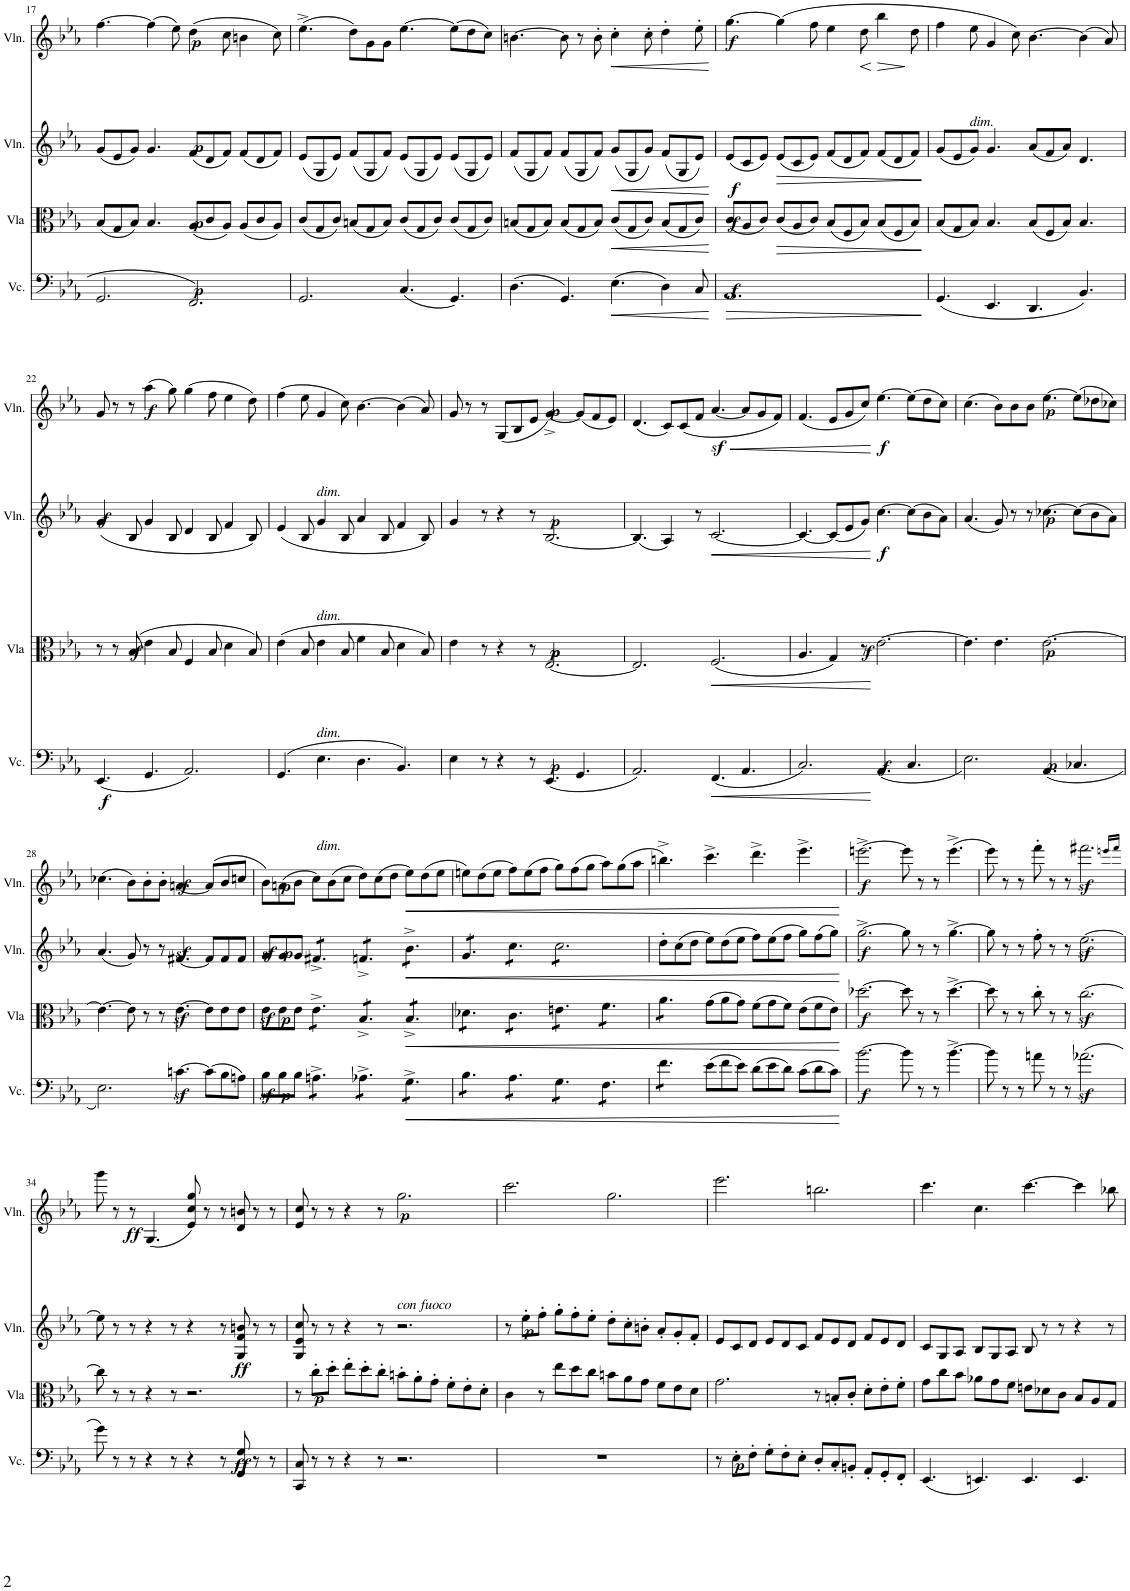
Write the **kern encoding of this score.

**kern	**dynam	**kern	**dynam	**kern	**dynam	**kern	**dynam
*part4	*part4	*part3	*part3	*part2	*part2	*part1	*part1
*staff4	*staff4	*staff3	*staff3	*staff2	*staff2	*staff1	*staff1
*I"Violoncello	*	*I"Viola	*	*I"Violin	*	*I"Violin	*
*I'Vc.	*	*I'Vla	*	*I'Vln.	*	*I'Vln.	*
!!LO:PB:g=z
*clefF4	*	*clefC3	*	*clefG2	*	*clefG2	*
*k[b-e-a-]	*	*k[b-e-a-]	*	*k[b-e-a-]	*	*k[b-e-a-]	*
*M12/8	*	*M12/8	*	*M12/8	*	*M12/8	*
=17	=17	=17	=17	=17	=17	=17	=17
2.GG/	.	(<8B-/L	.	(<8g/L	.	[4.ff\	.
.	.	8G/	.	8e-/	.	.	.
.	.	8B-/J)	.	8g/J)	.	.	.
.	.	4.B-/	.	4.g/	.	(>4ff\]	.
.	.	.	.	.	.	8ee-\)	.
!	!LO:DY:a	!	!LO:DY:a	!	!LO:DY:a	!	!LO:DY:a
2.FF/	p	(<8A-/L	p	(<8f/L	p	(>4dd\	p
.	.	8c/	.	8d/	.	.	.
.	.	8A-/J)	.	8f/J)	.	8cc\	.
.	.	(<8A-/L	.	(<8f/L	.	4bn\	.
.	.	8c/	.	8d/	.	.	.
.	.	8A-/J)	.	8f/J)	.	8cc\)	.
=18	=18	=18	=18	=18	=18	=18	=18
2.GG/	.	(<8c/L	.	(<8e-/L	.	(>4.ee-^\	.
.	.	8G/	.	8G/	.	.	.
.	.	8c/J)	.	8e-/J)	.	.	.
.	.	(<8Bn/L	.	(<8f/L	.	8dd\L)	.
.	.	8G/	.	8G/	.	8g\	.
.	.	8B/J)	.	8f/J)	.	8g\J	.
(<4.C/	.	(<8c/L	.	(<8e-/L	.	[4.ee-\	.
.	.	8G/	.	8G/	.	.	.
.	.	8c/J)	.	8e-/J)	.	.	.
4.GG/)	.	(<8c/L	.	(<8e-/L	.	(>8ee-\L]	.
.	.	8G/	.	8G/	.	8dd\	.
.	.	8c/J)	.	8e-/J)	.	8cc\J)	.
=19	=19	=19	=19	=19	=19	=19	=19
(>4.D\	.	(<8Bn/L	.	(<8f/L	.	[4.bn\	.
.	.	8G/	.	8G/	.	.	.
.	.	8B/J)	.	8f/J)	.	.	.
4.GG/)	.	(<8B/L	.	(<8f/L	.	8b\]	.
.	.	8G/	.	8G/	.	8r	.
.	.	8B/J)	.	8f/J)	.	8b'\	.
!	!LO:HP:b	!	!LO:HP:b	!	!LO:HP:b	!	!LO:HP:b
(>4.E-\	<	(<8c/L	<	(<8g/L	<	4cc'\	<
.	.	8G/	.	8G/	.	.	.
.	.	8c/J)	.	8g/J)	.	8cc'\	.
4D\)	.	(<8B/L	.	(<8f/L	.	4dd'\	.
.	.	8G/	.	8G/	.	.	.
8C/	.	8c/J)	.	8e-/J)	.	8ee-'\	.
.	[	.	[	.	[	.	[
=20	=20	=20	=20	=20	=20	=20	=20
!	!LO:HP:b	!	!	!	!	!	!
!	!LO:DY:n=1:a	!	!LO:DY:a	!	!LO:DY:b	!	!LO:DY:a
1.AA-	> f	(<8c/L	f	(<8e-/L	f	[4.gg\	f
.	.	8A-/	.	8c/	.	.	.
.	.	8c/J)	.	8e-/J)	.	.	.
!	!	!	!LO:HP:b	!	!LO:HP:b	!	!
.	.	(<8c/L	>	(<8e-/L	>	(>4gg\]	.
.	.	8A-/	.	8c/	.	.	.
.	.	8c/J)	.	8e-/J)	.	8ff\	.
.	.	(<8B-/L	.	(<8f/L	.	4ee-\	.
.	.	8F/	.	8d/	.	.	.
!	!	!	!	!	!	!	!LO:HP:b
.	.	8B-/J)	.	8f/J)	.	8dd\	<
!	!	!	!	!	!	!	!LO:HP:n=1:b
.	.	(<8B-/L	.	(<8f/L	.	4bb-\	[ >
.	.	8F/	.	8d/	.	.	.
.	.	8B-/J)	.	8f/J)	.	8dd\	]
.	]	.	]	.	]	.	.
=21	=21	=21	=21	=21	=21	=21	=21
(<4.GG/	.	(<8B-/L	.	(<8g/L	.	4ff\	.
.	.	8G/	.	8e-/	.	.	.
!	!	!	!	!	!	!LO:TX:b:i:t=dim.	!
.	.	8B-/J)	.	8g/J)	.	8ee-\	.
4.EE-/	.	4.B-/	.	4.g/	.	4g/	.
.	.	.	.	.	.	8cc\)	.
4.DD/	.	(<8B-/L	.	(<8a-/L	.	[4.b-\	.
.	.	8F/	.	8f/	.	.	.
.	.	8B-/J)	.	8a-/J)	.	.	.
4.BB-/)	.	4.B-/	.	4.d/	.	(>4b-\]	.
.	.	.	.	.	.	8a-/)	.
!!LO:LB:g=z
=22	=22	=22	=22	=22	=22	=22	=22
!	!LO:DY:b	!	!	!	!LO:DY:a	!	!
(<4.EE-/	f	8r	.	(<4g/	f	8g/	.
.	.	8r	.	.	.	8r	.
!	!	!	!LO:DY:a	!	!	!	!
.	.	(>8B-/	f	8B-/	.	8r	.
!	!	!	!	!	!	!	!LO:DY:a
4.GG/	.	4e-\	.	4g/	.	(>4aa-\	f
.	.	8B-/	.	8B-/	.	8gg\)	.
2.AA-/)	.	4F/	.	4d/	.	(>4gg\	.
.	.	8B-/	.	8B-/	.	8ff\	.
.	.	4d\	.	4f/	.	4ee-\	.
.	.	8B-/)	.	8B-/)	.	8dd\)	.
=23	=23	=23	=23	=23	=23	=23	=23
(>4.GG/	.	(>4e-\	.	(<4e-/	.	(>4ff\	.
.	.	8B-/	.	8B-/	.	8ee-\	.
!	!	!	!	!	!	!LO:TX:b:i:t=dim.	!
!	!	!	!	!LO:TX:b:i:t=dim.	!	!	!
!	!	!LO:TX:b:i:t=dim.	!	!	!	!	!
!LO:TX:b:i:t=dim.	!	!	!	!	!	!	!
4.E-\	.	4e-\	.	4g/	.	4g/	.
.	.	8B-/	.	8B-/	.	8cc\)	.
4.D\	.	4f\	.	4a-/	.	[4.b-\	.
.	.	8B-/	.	8B-/	.	.	.
4.BB-/)	.	4d\	.	4f/	.	(>4b-\]	.
.	.	8B-/)	.	8B-/)	.	8a-/)	.
=24	=24	=24	=24	=24	=24	=24	=24
4E-\	.	4e-\	.	4g/	.	8g/	.
.	.	.	.	.	.	8r	.
8r	.	8r	.	8r	.	8r	.
4r	.	4r	.	4r	.	(<8G/L	.
.	.	.	.	.	.	8B-/	.
8r	.	8r	.	8r	.	8e-/J	.
!	!LO:DY:a	!	!LO:DY:a	!	!	!	!
!	!	!	!LO:DY:n=1:a	!	!LO:DY:a	!	!LO:DY:a
(<4.EE-/	p	[2.E-/	p p	[2.B-/	p	[4.g^/)	p
4.GG/	.	.	.	.	.	(<8g/L]	.
.	.	.	.	.	.	8f/	.
.	.	.	.	.	.	8e-/J)	.
=25	=25	=25	=25	=25	=25	=25	=25
2.AA-/)	.	2.E-/]	.	(<4.B-/]	.	(<4.d/	.
.	.	.	.	4A-/)	.	8c/L)	.
.	.	.	.	.	.	(<8c/	.
.	.	.	.	8r	.	8f/J	.
!	!LO:HP:b	!	!LO:HP:b	!	!LO:HP:b	!	!LO:HP:b
(<4.FF/	<	(<2.F/	<	[2.c/	<	[4.a-z</	<
4.AA-/	.	.	.	.	.	8a-/L]	.
.	.	.	.	.	.	8g/	.
.	.	.	.	.	.	8f/J)	.
=26	=26	=26	=26	=26	=26	=26	=26
2.C/)	.	4.A-/	.	4.c/_	.	(<4.f/	.
.	.	4G/)	.	(<8c/L]	.	8e-/L	.
.	.	.	.	8e-/	.	8g/	.
!	!	!	!LO:DY:a	!	!	!	!
.	.	8r	f	8g/J)	.	8cc/J)	.
!	!LO:DY:n=1:a	!	!	!	!LO:DY:n=1:b	!	!LO:DY:n=1:b
(<4.AA-/	[ f	[2.e-\	[	[4.cc\	[ f	[4.ee-\	[ f
4.C/	.	.	.	(>8cc\L]	.	(>8ee-\L]	.
.	.	.	.	8b-\	.	8dd\	.
.	.	.	.	8a-\J)	.	8cc\J)	.
=27	=27	=27	=27	=27	=27	=27	=27
2.E-\)	.	4.e-\]	.	(<4.a-/	.	(>4.cc\	.
.	.	4.e-\	.	8g/)	.	8b-\L)	.
.	.	.	.	8r	.	8b-\	.
.	.	.	.	8r	.	8b-\J	.
!	!LO:DY:a	!	!LO:DY:a	!	!LO:DY:a	!	!LO:DY:a
(<4.AA-/	p	[2.e-\	p	[4.cc-X\	p	[4.ee-\	p
4.C-X/	.	.	.	(>8cc-\L]	.	(>8ee-\L]	.
.	.	.	.	8b-\	.	8dd-X\	.
.	.	.	.	8a-\J)	.	8cc-X\J)	.
!!LO:LB:g=z
=28	=28	=28	=28	=28	=28	=28	=28
2.E-\)	.	4.e-\_	.	(<4.a-/	.	(>4.cc-X\	.
.	.	8e-\]	.	8g/)	.	8b-\L)	.
.	.	8r	.	8r	.	8b-'\	.
.	.	8r	.	8r	.	8b-'\J	.
[4.cnz>\	.	[4.e-z>\	.	[4.f#Xz>/	.	[4.anz>/	.
(>8c\L]	.	8e-\L]	.	8f#/L]	.	(>8a/L]	.
8B-\	.	8e-\	.	8f#/	.	8b-/	.
8An\J)	.	8e-\J	.	8f#/J	.	8ccn/J	.
=29	=29	=29	=29	=29	=29	=29	=29
8B-z>\L	.	8e-z>\L	.	8gz>/L	.	8b-\L)	.
!	!LO:DY:a	!	!LO:DY:a	!	!LO:DY:a	!	!LO:DY:a
8B-\	p	8e-\	p	8g/	p	(>8an\	p
8B-\J	.	8e-\J	.	8g/J	.	8b-\J	.
*tremolo	*	*	*	*	*	*	*
*	*	*tremolo	*	*	*	*	*
*	*	*	*	*tremolo	*	*	*
8An^\L	.	8e-^\L	.	8f#X^/L	.	8cc\L)	.
8An^\	.	8e-^\	.	8f#X^/	.	(>8b-\	.
8An^\J	.	8e-^\J	.	8f#X^/J	.	8cc\J	.
8A-X^\L	.	8B-^/L	.	8fn^/L	.	8dd\L)	.
8A-X^\	.	8B-^/	.	8fn^/	.	(>8cc\	.
8A-X^\J	.	8B-^/J	.	8fn^/J	.	8dd\J	.
!	!LO:HP:b	!	!LO:HP:b	!	!LO:HP:b	!	!LO:HP:b
8G^\L	<	8B-^/L	<	8b-^\L	<	8ee-\L)	<
8G^\	.	8B-^/	.	8b-^\	.	(>8dd\	.
8G^\J	.	8B-^/J	.	8b-^\J	.	8ee-\J	.
=30	=30	=30	=30	=30	=30	=30	=30
8B-\L	.	8d-X\L	.	8g/L	.	8een\L)	.
8B-\	.	8d-X\	.	8g/	.	(>8dd\	.
8B-\J	.	8d-X\J	.	8g/J	.	8ee\J	.
8A-\L	.	8c\L	.	8cc\L	.	8ff\L)	.
8A-\	.	8c\	.	8cc\	.	(>8ee\	.
8A-\J	.	8c\J	.	8cc\J	.	8ff\J	.
8G\L	.	8en\L	.	8cc\L	.	8gg\L)	.
8G\	.	8en\	.	8cc\	.	(>8ff\	.
8G\J	.	8en\J	.	8cc\	.	8gg\J	.
8F\L	.	8f\L	.	8cc\	.	8aa-\L)	.
8F\	.	8f\	.	8cc\	.	(>8gg\	.
8F\J	.	8f\J	.	8cc\J	.	8aa-\J	.
*	*	*	*	*Xtremolo	*	*	*
=31	=31	=31	=31	=31	=31	=31	=31
8f\L	.	8a-\L	.	8dd'\L	.	4.bbn^\)	.
8f\	.	8a-\	.	(>8cc\	.	.	.
8f\J	.	8a-\J	.	8dd\J	.	.	.
*	*	*Xtremolo	*	*	*	*	*
*Xtremolo	*	*	*	*	*	*	*
(>8e-\L	.	(>8g\L	.	8ee-\L)	.	4.ccc^\	.
8f\	.	8a-\	.	(>8dd\	.	.	.
8e-\J)	.	8g\J)	.	8ee-\J	.	.	.
(>8d\L	.	(>8f\L	.	8ff\L)	.	4.ddd^\	.
8e-\	.	8g\	.	(>8ee-\	.	.	.
8d\J)	.	8f\J)	.	8ff\J	.	.	.
(>8c\L	.	(>8e-\L	.	8gg\L)	.	4.eee-^\	.
8d\	.	8f\	.	(>8ff\	.	.	.
8c\J)	.	8e-\J)	.	8gg\J)	.	.	.
.	[	.	[	.	[	.	[
=32	=32	=32	=32	=32	=32	=32	=32
!	!LO:DY:a	!	!LO:DY:a	!	!LO:DY:a	!	!LO:DY:a
[2.b-\	f	[2.dd-X\	f	[2.gg^\	f	[2.eeen^\	f
8b-\]	.	8dd-\]	.	8gg\]	.	8eee\]	.
8r	.	8r	.	8r	.	8r	.
8r	.	8r	.	8r	.	8r	.
[4.b-^\	.	[4.dd-^\	.	[4.gg^\	.	(>4.eee^\	.
=33	=33	=33	=33	=33	=33	=33	=33
8b-\]	.	8dd-\]	.	8gg\]	.	8eee-\)	.
8r	.	8r	.	8r	.	8r	.
8r	.	8r	.	8r	.	8r	.
8an\	.	8cc'\	.	8ff'\	.	8fff'\	.
8r	.	8r	.	8r	.	8r	.
8r	.	8r	.	8r	.	8r	.
(>2.a-Xz>\	.	[2.ccz>\	.	[2.ee-z>\	.	2.fff#Xz>\	.
.	.	.	.	.	.	16qeeen/LL	.
.	.	.	.	.	.	16qfff#/JJ	.
!!LO:LB:g=z
=34	=34	=34	=34	=34	=34	=34	=34
8g\)	.	8cc\]	.	8ee-\]	.	8ggg\	.
8r	.	8r	.	8r	.	8r	.
!	!	!	!	!	!	!	!LO:DY:b
8r	.	8r	.	8r	.	8r	ff
4r	.	4r	.	4r	.	(<4.G/	.
8r	.	8r	.	8r	.	.	.
4r	.	2.r	.	4r	.	8e-/ 8cc/ 8gg/)	.
.	.	.	.	.	.	8r	.
8r	.	.	.	8r	.	8r	.
!	!LO:DY:a	!	!	!	!LO:DY:b	!	!
8GG/ 8G/	ff	.	.	8G/ 8f/ 8bn/	ff	8d/ 8bn/	.
8r	.	.	.	8r	.	8r	.
8r	.	.	.	8r	.	8r	.
=35	=35	=35	=35	=35	=35	=35	=35
8CC/ 8C/	.	8r	.	8G/ 8e-/ 8cc/	.	8e-/ 8cc/	.
!	!	!	!LO:DY:a	!	!	!	!
8r	.	8cc'\L	p	8r	.	8r	.
8r	.	8dd'\J	.	8r	.	8r	.
4r	.	8ee-'\L	.	4r	.	4r	.
.	.	8dd'\	.	.	.	.	.
8r	.	8cc'\J	.	8r	.	8r	.
!	!	!	!	!	!	!LO:TX:b:i:t=con fuoco	!
!	!	!	!	!	!	!	!LO:DY:a
2.r	.	8bn'\L	.	2.r	.	2.gg\	p
.	.	8a-'\	.	.	.	.	.
.	.	8g'\J	.	.	.	.	.
.	.	8f'\L	.	.	.	.	.
.	.	8e-'\	.	.	.	.	.
.	.	8d'\J	.	.	.	.	.
=36	=36	=36	=36	=36	=36	=36	=36
1.r	.	4c\	.	8r	.	2.ccc\	.
!	!	!	!	!	!LO:DY:a	!	!
.	.	.	.	8ee-'\L	p	.	.
.	.	8r	.	8ff'\J	.	.	.
.	.	8ee-\L	.	8gg'\L	.	.	.
.	.	8dd\	.	8ff'\	.	.	.
.	.	8cc\J	.	8ee-'\J	.	.	.
.	.	8bn\L	.	8dd'\L	.	2.gg\	.
.	.	8a-\	.	8cc'\	.	.	.
.	.	8g\J	.	8bn'\J	.	.	.
.	.	8f\L	.	8a-'/L	.	.	.
.	.	8e-\	.	8g'/	.	.	.
.	.	8d\J	.	8f'/J	.	.	.
=37	=37	=37	=37	=37	=37	=37	=37
8r	.	2.g\	.	8e-/L	.	2.eee-\	.
!	!LO:DY:a	!	!	!	!	!	!
8E-'\L	p	.	.	8c/	.	.	.
8F'\J	.	.	.	8d/J	.	.	.
8G'\L	.	.	.	8e-/L	.	.	.
8F'\	.	.	.	8d/	.	.	.
8E-'\J	.	.	.	8c/J	.	.	.
8D'/L	.	8r	.	8f/L	.	2.bbn\	.
8C'/	.	8Bn'/L	.	8e-/	.	.	.
8BBn'/J	.	8c'/J	.	8d/J	.	.	.
8AA-'/L	.	8d'\L	.	8f/L	.	.	.
8GG'/	.	8e-'\	.	8e-/	.	.	.
8FF'/J	.	8f'\J	.	8d/J	.	.	.
=38	=38	=38	=38	=38	=38	=38	=38
(<4.EE-/	.	8g\L	.	8c/L	.	4.ccc\	.
.	.	8cc\	.	8G/	.	.	.
.	.	8b-\J	.	8A-/J	.	.	.
4.EEn/)	.	8a-X\L	.	8B-/L	.	4.cc\	.
.	.	8g\	.	8G/	.	.	.
.	.	8f\J	.	8A-/J	.	.	.
4.EE/	.	8en\L	.	8B-/	.	[4.ccc\	.
.	.	8d-X\	.	8r	.	.	.
.	.	8c\J	.	8r	.	.	.
4.EE/	.	8B-/L	.	4r	.	4ccc\]	.
.	.	8A-/	.	.	.	.	.
.	.	8G/J	.	8r	.	8bb-X\	.
=	=	=	=	=	=	=	=
*-	*-	*-	*-	*-	*-	*-	*-
